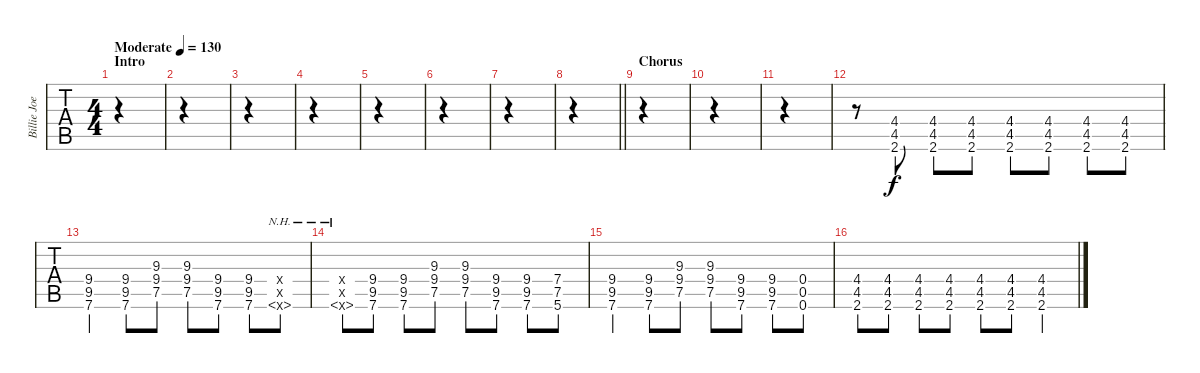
\track ("Billie Joe Armstrong - Guitar Two" "Billie Joe") {instrument distortionguitar}
\staff {tabs}
\tuning (E4 B3 G3 D3 A2 E2) {hide}
\ts (4 4)
\section ("" "Intro")
\tempo (130 "Moderate")
\clef g2
\ks c
|
|
|
|
|
|
|
\barLineRight lightlight
|
\section ("" "Chorus")
|
|
|
r.8{volume 11} (4.4 4.5 2.6).8 (4.4 4.5 2.6).8 (4.4 4.5 2.6).8 (4.4 4.5 2.6).8 (4.4 4.5 2.6).8 (4.4 4.5 2.6).8 (4.4 4.5 2.6).8 |
(9.4 9.5 7.6).4 (9.4 9.5 7.6).8 (9.3 9.4 7.5).8 (9.3 9.4 7.5).8 (9.4 9.5 7.6).8 (9.4 9.5 7.6).8 (9.4{x} 9.5{x} 7.6{nh x}).8 |
(9.4{x} 9.5{x} 7.6{nh x}).8 (9.4 9.5 7.6).8 (9.4 9.5 7.6).8 (9.3 9.4 7.5).8 (9.3 9.4 7.5).8 (9.4 9.5 7.6).8 (9.4 9.5 7.6).8 (7.4 7.5 5.6).8 |
(9.4 9.5 7.6).4 (9.4 9.5 7.6).8 (9.3 9.4 7.5).8 (9.3 9.4 7.5).8 (9.4 9.5 7.6).8 (9.4 9.5 7.6).8 (0.4 0.5 0.6).8 |
(4.4 4.5 2.6).8 (4.4 4.5 2.6).8 (4.4 4.5 2.6).8 (4.4 4.5 2.6).8 (4.4 4.5 2.6).8 (4.4 4.5 2.6).8 (4.4{sl} 4.5{sl} 2.6{sl}).4
